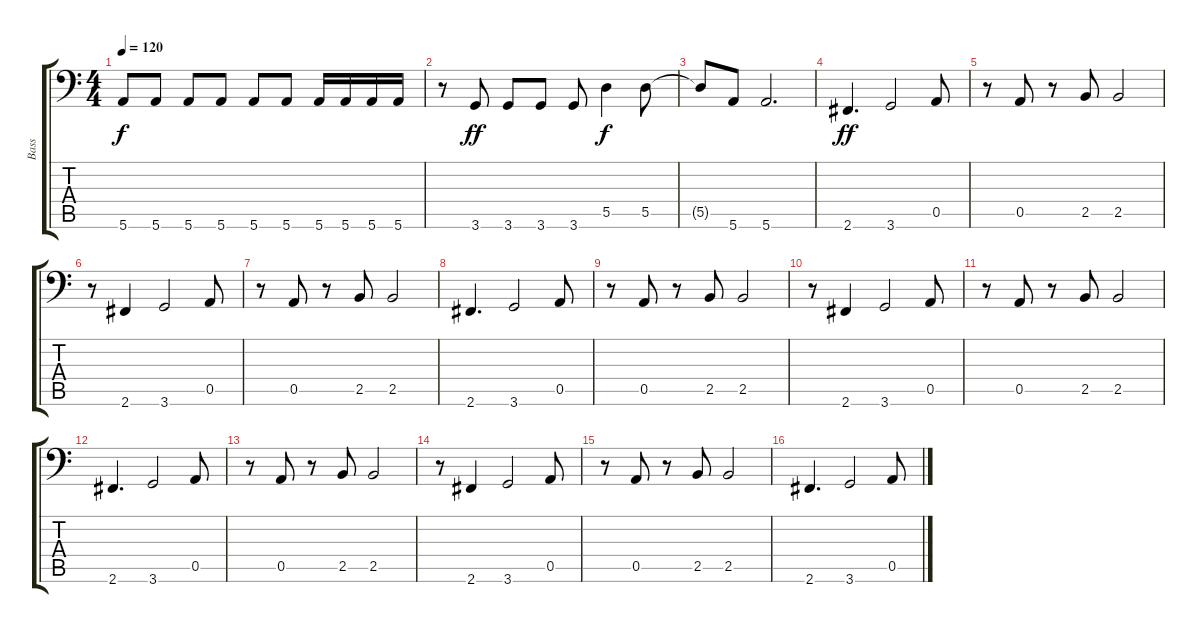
\track ("Bass" "Bass") {instrument electricbassfinger}
\staff {score tabs}
\tuning (E3 B2 G2 D2 A1 E1) {hide}
\ts (4 4)
\tempo 120
\clef f4
\ks c
5.6.8{dy f} 5.6.8 5.6.8 5.6.8 5.6.8 5.6.8 5.6.16 5.6.16 5.6.16 5.6.16 |
r.8 3.6.8{dy ff} 3.6.8 3.6.8 3.6.8 5.5.4{dy f} 5.5.8 |
5.5{t}.8 5.6.8 5.6.2{d} |
2.6.4{d dy ff} 3.6.2 0.5.8 |
r.8 0.5.8 r.8 2.5.8 2.5.2 |
r.8 2.6.4 3.6.2 0.5.8 |
r.8 0.5.8 r.8 2.5.8 2.5.2 |
2.6.4{d} 3.6.2 0.5.8 |
r.8 0.5.8 r.8 2.5.8 2.5.2 |
r.8 2.6.4 3.6.2 0.5.8 |
r.8 0.5.8 r.8 2.5.8 2.5.2 |
2.6.4{d} 3.6.2 0.5.8 |
r.8 0.5.8 r.8 2.5.8 2.5.2 |
r.8 2.6.4 3.6.2 0.5.8 |
r.8 0.5.8 r.8 2.5.8 2.5.2 |
2.6.4{d} 3.6.2 0.5.8
